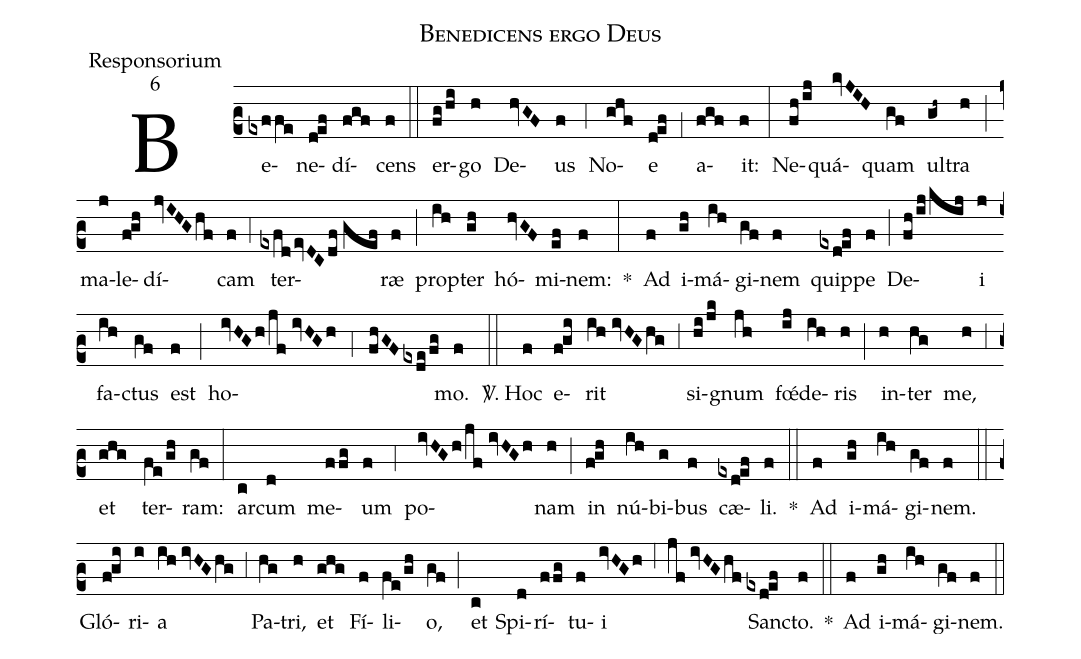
name:Benedicens ergo Deus;
office-part:Responsorium;
mode:6;
%%
(c2) Be(exffe)ne(d!ef)dí(fgf)cens(f) (::)
er(fg/hi)go(h) De(hvGF)us(f) (,4) No(ghf)e(d!ef) (,1) a(fgf)it:(f) (:)
Ne(fh/ij)quá(kvJIH)quam(gf) ul(gh~)tra(h) (;) ma(j)le(f!gh)dí(jvIHGhf)cam(f) (,4) ter(exfd/evDC/df//gef)ræ(f) (;) prop(ih)ter(gh) hó(hvGF)mi(ef)nem:(f) *(:) Ad(f) i(gh)má(ih)gi(gf)nem(f) quip(exd!ef)pe(f) (;) De(fh/ij/kij)i(j) fa(ih)ctus(gf) est(f) (;) ho(ivHGh/jf//ivHGh;4fhGF/exde/fg)mo.(f) (::)

<sp>V/</sp>. Hoc(f) e(f!gi)rit(ih//ivHG/hg) (,3) si(hi/jk)gnum(jh) f<sp>'oe</sp>(ij)de(ih)ris(h) (;) in(h)ter(hg) me,(h) (,3) et(ghg) ter(fe/gh)ram:(gf) (:)
ar(c)cum(d) me(ffg)um(f) (,4) po(ivHGh/jf//ivHGh)nam(h) (;) in(f!gh) nú(ih)bi(g)bus(f) cæ(exd!ef)li.(f) *(::) Ad(f) i(gh)má(ih)gi(gf)nem.(f) (::)

Gló(f!gi)ri(i)a(ih//ivHG/hg) (,3) Pa(hg)tri,(h) et(ghg) Fí(f)li(fe/gh)o,(gf) (;) et(c) Spi(d)rí(ffg)tu(f)i(ivHGh) (,6) (jf//ivHG/hf) San(exd!ef)cto.(f) *(::) Ad(f) i(gh)má(ih)gi(gf)nem.(f) (::)
